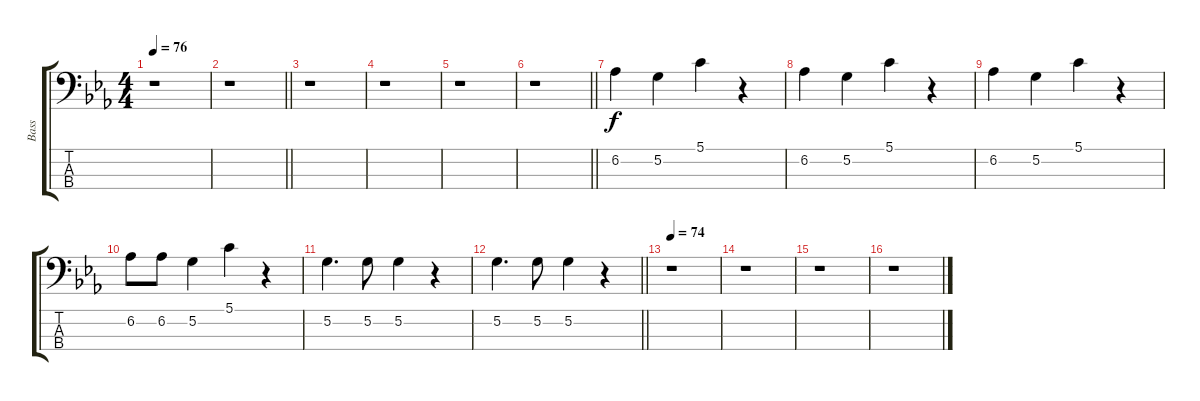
\track ("Bass" "Bass") {instrument electricbasspick}
\staff {score tabs}
\tuning (G2 D2 A1 E1) {hide}
\ts (4 4)
\tempo 76
\clef f4
\ks cminor
r.1{dy ff} |
\barLineRight lightlight
r.1 |
r.1 |
r.1 |
r.1 |
\barLineRight lightlight
r.1 |
6.2.4{dy f} 5.2.4 5.1.4 r.4 |
6.2.4 5.2.4 5.1.4 r.4 |
6.2.4 5.2.4 5.1.4 r.4 |
6.2.8 6.2.8 5.2.4 5.1.4 r.4 |
5.2.4{d} 5.2.8 5.2.4 r.4 |
\barLineRight lightlight
5.2.4{d} 5.2.8 5.2.4 r.4 |
\tempo 74
r.1 |
r.1 |
r.1 |
r.1
